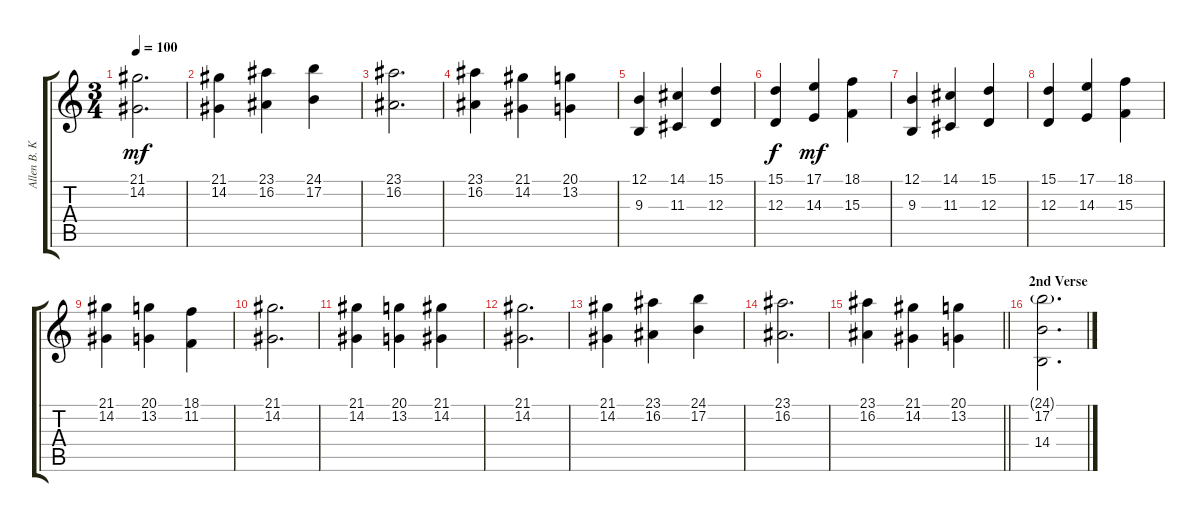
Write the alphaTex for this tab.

\track ("Allen B. Konstanz (Keyboard)" "Allen B. K") {instrument pad8sweep}
\staff {score tabs}
\tuning (B3 Gb3 D3 A2 E2 B1) {hide}
\ts (3 4)
\tempo 100
\clef g2
\ks c
(21.1 14.2).2{d dy mf} |
(21.1 14.2).4 (23.1 16.2).4 (24.1 17.2).4 |
(23.1 16.2).2{d} |
(23.1 16.2).4 (21.1 14.2).4 (20.1 13.2).4 |
(12.1 9.3).4 (14.1 11.3).4 (15.1 12.3).4 |
(15.1 12.3).4{dy f} (17.1 14.3).4{dy mf} (18.1 15.3).4 |
(12.1 9.3).4 (14.1 11.3).4 (15.1 12.3).4 |
(15.1 12.3).4 (17.1 14.3).4 (18.1 15.3).4 |
(21.1 14.2).4 (20.1 13.2).4 (18.1 11.2).4 |
(21.1 14.2).2{d} |
(21.1 14.2).4 (20.1 13.2).4 (21.1 14.2).4 |
(21.1 14.2).2{d} |
(21.1 14.2).4 (23.1 16.2).4 (24.1 17.2).4 |
(23.1 16.2).2{d} |
\barLineRight lightlight
(23.1 16.2).4 (21.1 14.2).4 (20.1 13.2).4 |
\section ("" "2nd Verse")
(24.1{g} 17.2 14.4).2{d instrument pad2warm}
